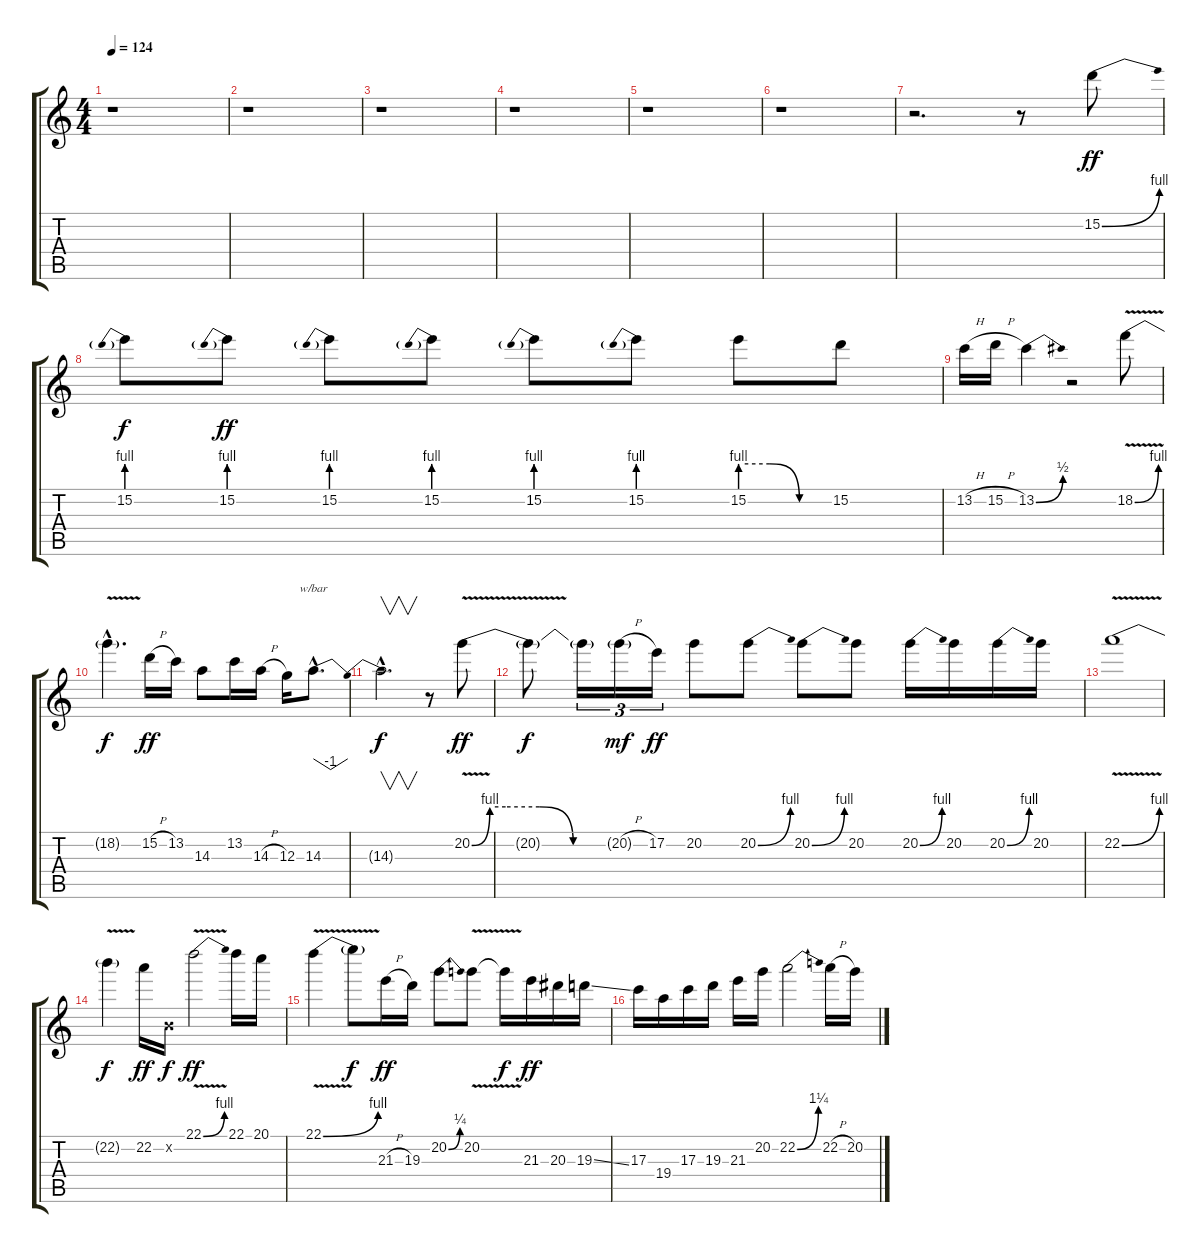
\track "" {instrument overdrivenguitar}
\staff {score tabs}
\tuning (E4 B3 G3 D3 A2 E2) {hide}
\ts (4 4)
\tempo 124
\clef g2
\ks c
r.1{dy ff} |
r.1 |
r.1 |
r.1 |
r.1 |
r.1 |
r.2{d} r.8 15.2{be (bend 0 0 60 4)}.8 |
15.2{be (prebend 0 4 60 4)}.8{dy f} 15.2{be (prebend 0 4 60 4)}.8{dy ff} 15.2{be (prebend 0 4 60 4)}.8 15.2{be (prebend 0 4 60 4)}.8 15.2{be (prebend 0 4 60 4)}.8 15.2{be (prebend 0 4 60 4)}.8 15.2{be (custom 0 4 20 4 40 0 60 0)}.8 15.2.8 |
13.2{h}.16 15.2{h}.16 13.2{be (bend 0 0 60 2)}.4 r.2 18.2{be (bend 0 0 60 4) v}.8 |
18.2{hac t}.4{d dy f} 15.2{h}.16{dy ff} 13.2.16 14.3.8 13.2.16 14.3{h}.16 12.3.16 14.3{hac}.8{d tbe (dip default 0 0 30 -4 60 0)} |
14.3{hac t}.2{v d dy f} r.8 20.2{be (custom 0 0 8 4 15 4 30 4 45 0 60 0) v}.8{dy ff} |
20.2{t}.8{dy f} 20.2{t}.16{tu (3 2)} 20.2{h g}.16{tu (3 2) dy mf} 17.2.16{tu (3 2) dy ff} 20.2.8 20.2{be (bend 0 0 60 4)}.8 20.2{be (bend 0 0 60 4)}.8 20.2.8 20.2{be (bend 0 0 60 4)}.16 20.2.16 20.2{be (bend 0 0 60 4)}.16 20.2.16 |
22.2{be (bend 0 0 60 4) v}.1 |
22.2{t}.4{dy f} 22.2.16{dy ff} 0.2{x}.16{dy f} 22.1{be (bend 0 0 60 4) v}.2{dy ff} 22.1.16 20.1.16 |
22.1{be (bend 0 0 60 4) v}.4 22.1{t}.8{dy f} 21.3{h}.16{dy ff} 19.3.16 20.2{be (bend 0 0 60 1)}.8 20.2{v}.8 20.2{t}.16{dy f} 21.3.16{dy ff} 20.3.16 19.3{ss}.16 |
17.3.16 19.4.16 17.3.16 19.3.16 21.3.16 20.2.16 22.2{be (bend 0 0 60 5)}.2 22.2{h}.16 20.2.16
